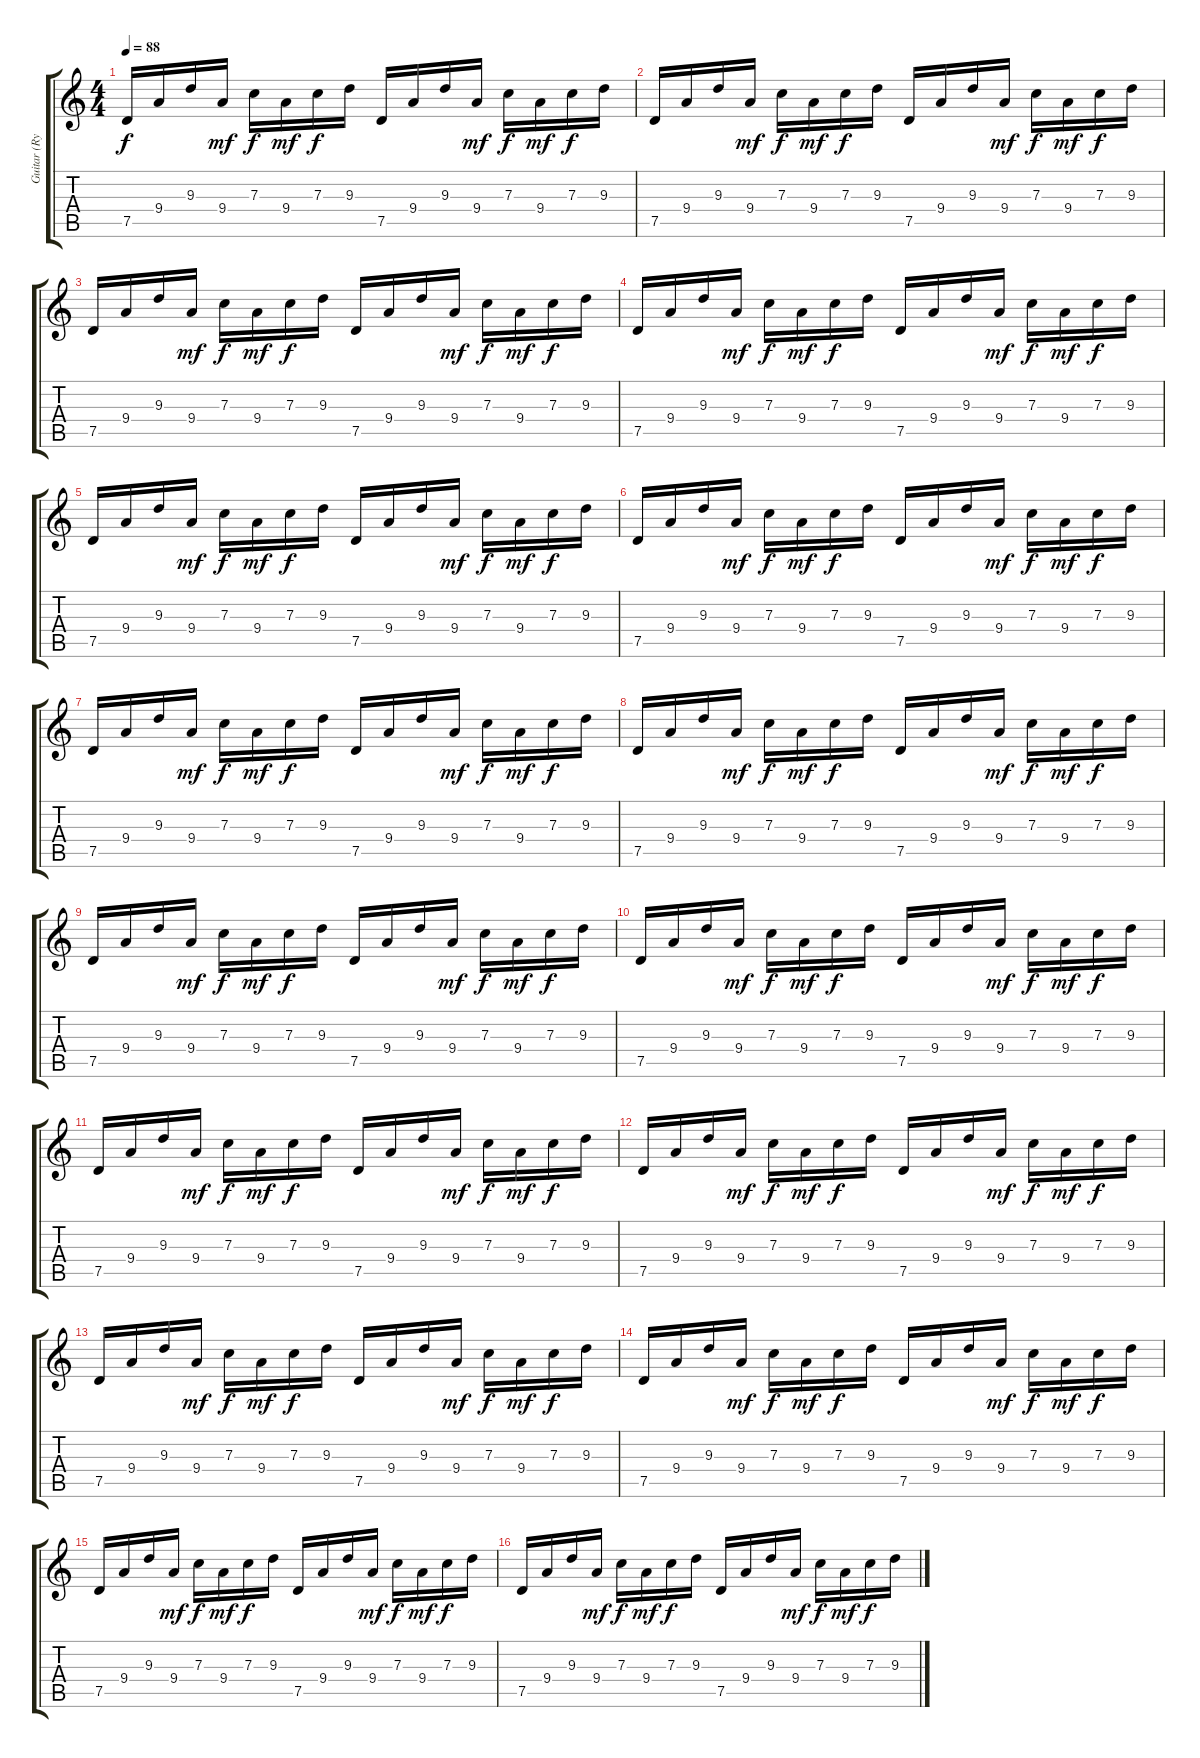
\track ("Guitar (Ryan P.)" "Guitar (Ry") {instrument electricguitarmuted}
\staff {score tabs}
\tuning (D4 A3 F3 C3 G2 C2) {hide}
\ts (4 4)
\tempo 88
\clef g2
\ks c
7.5.16{dy f instrument electricguitarmuted} 9.4.16 9.3.16 9.4.16{dy mf} 7.3.16{dy f} 9.4.16{dy mf} 7.3.16{dy f} 9.3.16 7.5.16 9.4.16 9.3.16 9.4.16{dy mf} 7.3.16{dy f} 9.4.16{dy mf} 7.3.16{dy f} 9.3.16 |
7.5.16 9.4.16 9.3.16 9.4.16{dy mf} 7.3.16{dy f} 9.4.16{dy mf} 7.3.16{dy f} 9.3.16 7.5.16 9.4.16 9.3.16 9.4.16{dy mf} 7.3.16{dy f} 9.4.16{dy mf} 7.3.16{dy f} 9.3.16 |
7.5.16 9.4.16 9.3.16 9.4.16{dy mf} 7.3.16{dy f} 9.4.16{dy mf} 7.3.16{dy f} 9.3.16 7.5.16 9.4.16 9.3.16 9.4.16{dy mf} 7.3.16{dy f} 9.4.16{dy mf} 7.3.16{dy f} 9.3.16 |
7.5.16 9.4.16 9.3.16 9.4.16{dy mf} 7.3.16{dy f} 9.4.16{dy mf} 7.3.16{dy f} 9.3.16 7.5.16 9.4.16 9.3.16 9.4.16{dy mf} 7.3.16{dy f} 9.4.16{dy mf} 7.3.16{dy f} 9.3.16 |
7.5.16 9.4.16 9.3.16 9.4.16{dy mf} 7.3.16{dy f} 9.4.16{dy mf} 7.3.16{dy f} 9.3.16 7.5.16 9.4.16 9.3.16 9.4.16{dy mf} 7.3.16{dy f} 9.4.16{dy mf} 7.3.16{dy f} 9.3.16 |
7.5.16 9.4.16 9.3.16 9.4.16{dy mf} 7.3.16{dy f} 9.4.16{dy mf} 7.3.16{dy f} 9.3.16 7.5.16 9.4.16 9.3.16 9.4.16{dy mf} 7.3.16{dy f} 9.4.16{dy mf} 7.3.16{dy f} 9.3.16 |
7.5.16 9.4.16 9.3.16 9.4.16{dy mf} 7.3.16{dy f} 9.4.16{dy mf} 7.3.16{dy f} 9.3.16 7.5.16 9.4.16 9.3.16 9.4.16{dy mf} 7.3.16{dy f} 9.4.16{dy mf} 7.3.16{dy f} 9.3.16 |
7.5.16 9.4.16 9.3.16 9.4.16{dy mf} 7.3.16{dy f} 9.4.16{dy mf} 7.3.16{dy f} 9.3.16 7.5.16 9.4.16 9.3.16 9.4.16{dy mf} 7.3.16{dy f} 9.4.16{dy mf} 7.3.16{dy f} 9.3.16 |
7.5.16 9.4.16 9.3.16 9.4.16{dy mf} 7.3.16{dy f} 9.4.16{dy mf} 7.3.16{dy f} 9.3.16 7.5.16 9.4.16 9.3.16 9.4.16{dy mf} 7.3.16{dy f} 9.4.16{dy mf} 7.3.16{dy f} 9.3.16 |
7.5.16 9.4.16 9.3.16 9.4.16{dy mf} 7.3.16{dy f} 9.4.16{dy mf} 7.3.16{dy f} 9.3.16 7.5.16 9.4.16 9.3.16 9.4.16{dy mf} 7.3.16{dy f} 9.4.16{dy mf} 7.3.16{dy f} 9.3.16 |
7.5.16 9.4.16 9.3.16 9.4.16{dy mf} 7.3.16{dy f} 9.4.16{dy mf} 7.3.16{dy f} 9.3.16 7.5.16 9.4.16 9.3.16 9.4.16{dy mf} 7.3.16{dy f} 9.4.16{dy mf} 7.3.16{dy f} 9.3.16 |
7.5.16 9.4.16 9.3.16 9.4.16{dy mf} 7.3.16{dy f} 9.4.16{dy mf} 7.3.16{dy f} 9.3.16 7.5.16 9.4.16 9.3.16 9.4.16{dy mf} 7.3.16{dy f} 9.4.16{dy mf} 7.3.16{dy f} 9.3.16 |
7.5.16 9.4.16 9.3.16 9.4.16{dy mf} 7.3.16{dy f} 9.4.16{dy mf} 7.3.16{dy f} 9.3.16 7.5.16 9.4.16 9.3.16 9.4.16{dy mf} 7.3.16{dy f} 9.4.16{dy mf} 7.3.16{dy f} 9.3.16 |
7.5.16 9.4.16 9.3.16 9.4.16{dy mf} 7.3.16{dy f} 9.4.16{dy mf} 7.3.16{dy f} 9.3.16 7.5.16 9.4.16 9.3.16 9.4.16{dy mf} 7.3.16{dy f} 9.4.16{dy mf} 7.3.16{dy f} 9.3.16 |
7.5.16 9.4.16 9.3.16 9.4.16{dy mf} 7.3.16{dy f} 9.4.16{dy mf} 7.3.16{dy f} 9.3.16 7.5.16 9.4.16 9.3.16 9.4.16{dy mf} 7.3.16{dy f} 9.4.16{dy mf} 7.3.16{dy f} 9.3.16 |
7.5.16 9.4.16 9.3.16 9.4.16{dy mf} 7.3.16{dy f} 9.4.16{dy mf} 7.3.16{dy f} 9.3.16 7.5.16 9.4.16 9.3.16 9.4.16{dy mf} 7.3.16{dy f} 9.4.16{dy mf} 7.3.16{dy f} 9.3.16
